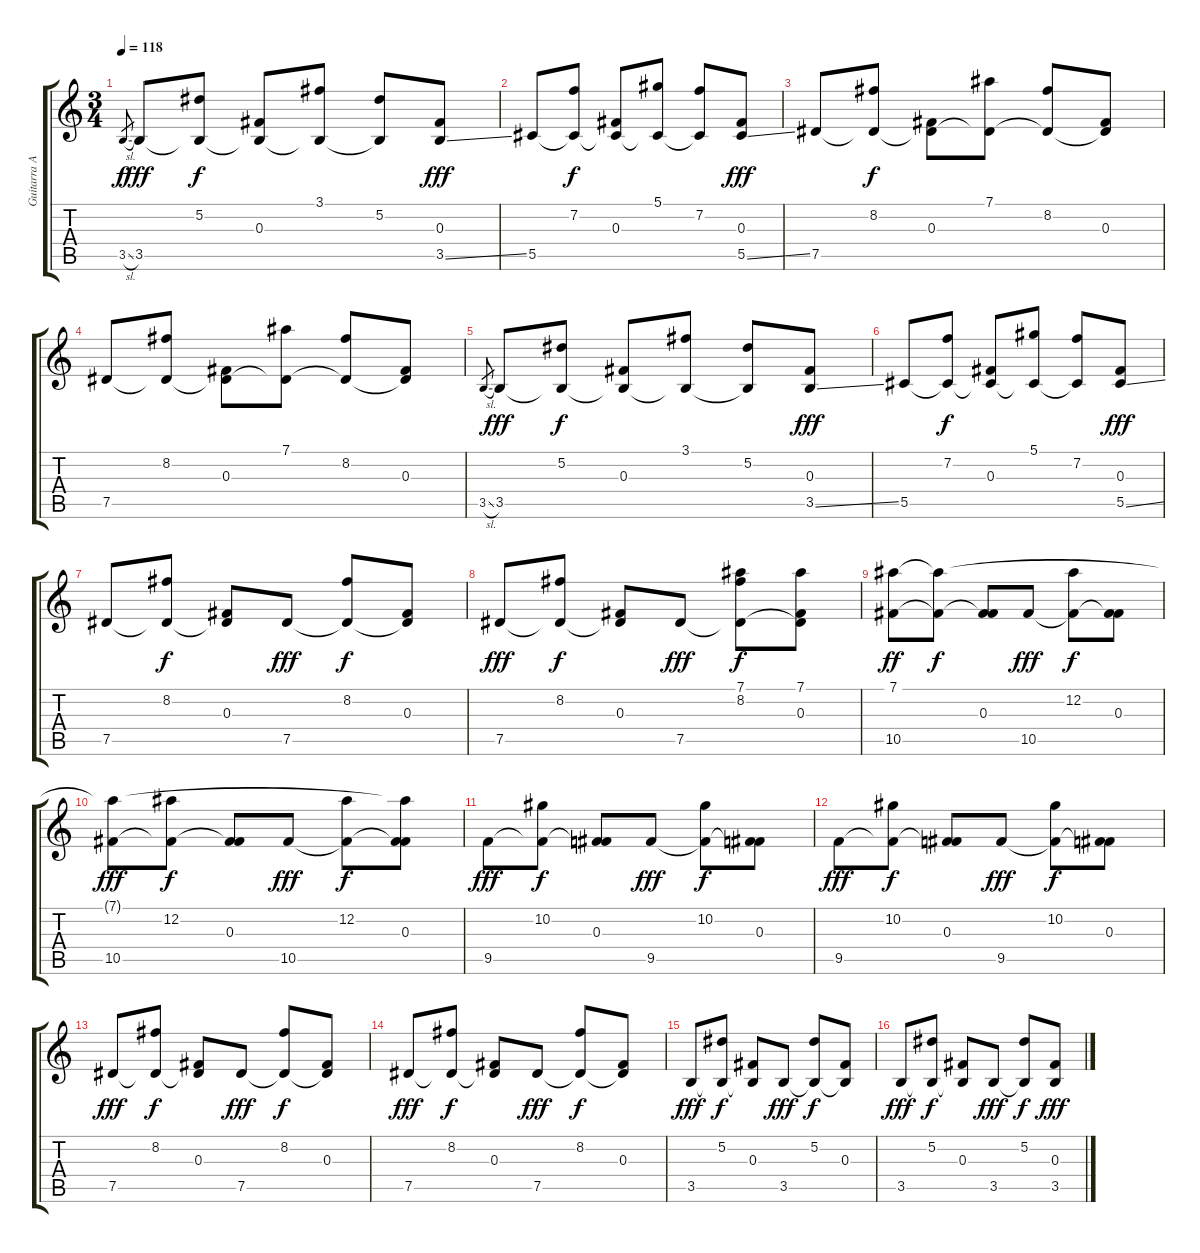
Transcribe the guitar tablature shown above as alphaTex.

\track ("Guitarra Acustica" "Guitarra A") {instrument acousticguitarsteel}
\staff {score tabs}
\tuning (Eb4 Bb3 Gb3 Db3 Ab2 Eb2) {hide}
\ts (3 4)
\tempo 118
\clef g2
\ks c
3.5{sl}.8{gr dy f} 3.5.8{dy fff} (5.2 3.5{t}).8{dy f} (0.3 3.5{t}).8 (3.1 3.5{t}).8 (5.2 3.5{t}).8 (0.3 3.5{ss}).8{dy fff} |
5.5.8 (7.2 5.5{t}).8{dy f} (0.3 5.5{t}).8 (5.1 5.5{t}).8 (7.2 5.5{t}).8 (0.3 5.5{ss}).8{dy fff} |
7.5.8 (8.2 7.5{t}).8{dy f} (0.3 7.5{t}).8 (7.1 7.5{t}).8 (8.2 7.5{t}).8 (0.3 7.5{t}).8 |
7.5.8 (8.2 7.5{t}).8 (0.3 7.5{t}).8 (7.1 7.5{t}).8 (8.2 7.5{t}).8 (0.3 7.5{t}).8 |
3.5{sl}.8{gr} 3.5.8{dy fff} (5.2 3.5{t}).8{dy f} (0.3 3.5{t}).8 (3.1 3.5{t}).8 (5.2 3.5{t}).8 (0.3 3.5{ss}).8{dy fff} |
5.5.8 (7.2 5.5{t}).8{dy f} (0.3 5.5{t}).8 (5.1 5.5{t}).8 (7.2 5.5{t}).8 (0.3 5.5{ss}).8{dy fff} |
7.5.8 (8.2 7.5{t}).8{dy f} (0.3 7.5{t}).8 7.5.8{dy fff} (8.2 7.5{t}).8{dy f} (0.3 7.5{t}).8 |
7.5.8{dy fff} (8.2 7.5{t}).8{dy f} (0.3 7.5{t}).8 7.5.8{dy fff} (7.1 8.2 7.5{t}).8{dy f} (7.1 0.3 7.5{t}).8 |
(7.1 10.5).8{dy ff} (7.1{t} 10.5{t}).8{dy f} (0.3 10.5{t}).8 10.5.8{dy fff} (12.2 10.5{t}).8{dy f} (0.3 10.5{t}).8 |
(7.1{t} 10.5).8{dy fff} (12.2 10.5{t}).8{dy f} (0.3 10.5{t}).8 10.5.8{dy fff} (12.2 10.5{t}).8{dy f} (7.1{t} 0.3 10.5{t}).8 |
9.5.8{dy fff} (10.2 9.5{t}).8{dy f} (0.3 9.5{t}).8 9.5.8{dy fff} (10.2 9.5{t}).8{dy f} (0.3 9.5{t}).8 |
9.5.8{dy fff} (10.2 9.5{t}).8{dy f} (0.3 9.5{t}).8 9.5.8{dy fff} (10.2 9.5{t}).8{dy f} (0.3 9.5{t}).8 |
7.5.8{dy fff} (8.2 7.5{t}).8{dy f} (0.3 7.5{t}).8 7.5.8{dy fff} (8.2 7.5{t}).8{dy f} (0.3 7.5{t}).8 |
7.5.8{dy fff} (8.2 7.5{t}).8{dy f} (0.3 7.5{t}).8 7.5.8{dy fff} (8.2 7.5{t}).8{dy f} (0.3 7.5{t}).8 |
3.5.8{dy fff} (5.2 3.5{t}).8{dy f} (0.3 3.5{t}).8 3.5.8{dy fff} (5.2 3.5{t}).8{dy f} (0.3 3.5{t}).8 |
3.5.8{dy fff} (5.2 3.5{t}).8{dy f} (0.3 3.5{t}).8 3.5.8{dy fff} (5.2 3.5{t}).8{dy f} (0.3 3.5{ss}).8{dy fff}
